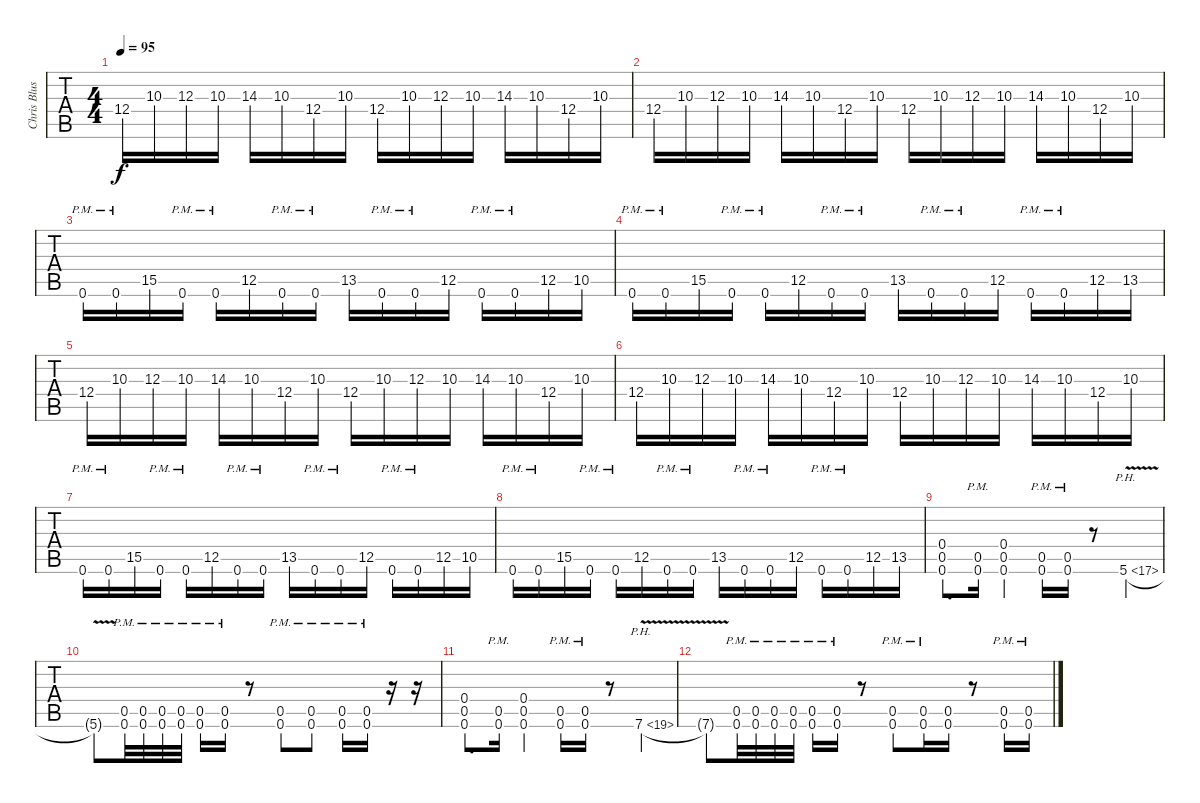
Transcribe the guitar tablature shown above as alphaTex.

\track ("Chris Bluser [Lead]" "Chris Blus") {instrument distortionguitar}
\staff {tabs}
\tuning (E4 B3 G3 D3 A2 D2) {hide}
\ts (4 4)
\tempo 95
\clef g2
\ks c
12.4.16{dy f} 10.3.16 12.3.16 10.3.16 14.3.16 10.3.16 12.4.16 10.3.16 12.4.16 10.3.16 12.3.16 10.3.16 14.3.16 10.3.16 12.4.16 10.3.16 |
12.4.16 10.3.16 12.3.16 10.3.16 14.3.16 10.3.16 12.4.16 10.3.16 12.4.16 10.3.16 12.3.16 10.3.16 14.3.16 10.3.16 12.4.16 10.3.16 |
0.6{pm}.16 0.6{pm}.16 15.5.16 0.6{pm}.16 0.6{pm}.16 12.5.16 0.6{pm}.16 0.6{pm}.16 13.5.16 0.6{pm}.16 0.6{pm}.16 12.5.16 0.6{pm}.16 0.6{pm}.16 12.5.16 10.5.16 |
0.6{pm}.16 0.6{pm}.16 15.5.16 0.6{pm}.16 0.6{pm}.16 12.5.16 0.6{pm}.16 0.6{pm}.16 13.5.16 0.6{pm}.16 0.6{pm}.16 12.5.16 0.6{pm}.16 0.6{pm}.16 12.5.16 13.5.16 |
12.4.16 10.3.16 12.3.16 10.3.16 14.3.16 10.3.16 12.4.16 10.3.16 12.4.16 10.3.16 12.3.16 10.3.16 14.3.16 10.3.16 12.4.16 10.3.16 |
12.4.16 10.3.16 12.3.16 10.3.16 14.3.16 10.3.16 12.4.16 10.3.16 12.4.16 10.3.16 12.3.16 10.3.16 14.3.16 10.3.16 12.4.16 10.3.16 |
0.6{pm}.16 0.6{pm}.16 15.5.16 0.6{pm}.16 0.6{pm}.16 12.5.16 0.6{pm}.16 0.6{pm}.16 13.5.16 0.6{pm}.16 0.6{pm}.16 12.5.16 0.6{pm}.16 0.6{pm}.16 12.5.16 10.5.16 |
0.6{pm}.16 0.6{pm}.16 15.5.16 0.6{pm}.16 0.6{pm}.16 12.5.16 0.6{pm}.16 0.6{pm}.16 13.5.16 0.6{pm}.16 0.6{pm}.16 12.5.16 0.6{pm}.16 0.6{pm}.16 12.5.16 13.5.16 |
(0.4 0.5 0.6).8{d} (0.5{pm} 0.6).16 (0.4 0.5 0.6).4 (0.5 0.6{pm}).16 (0.5 0.6{pm}).16 r.8 5.6{ph 12 v}.4 |
5.6{t}.8 (0.5{pm} 0.6{pm}).32 (0.5{pm} 0.6{pm}).32 (0.5{pm} 0.6{pm}).32 (0.5{pm} 0.6{pm}).32 (0.5{pm} 0.6{pm}).16 (0.5{pm} 0.6{pm}).16 r.8 (0.5{pm} 0.6{pm}).8 (0.5{pm} 0.6{pm}).8 (0.5{pm} 0.6{pm}).16 (0.5{pm} 0.6{pm}).16 r.16 r.16 |
(0.4 0.5 0.6).8{d} (0.5{pm} 0.6).16 (0.4 0.5 0.6).4 (0.5 0.6{pm}).16 (0.5 0.6{pm}).16 r.8 7.6{ph 12 v}.4 |
7.6{t}.8 (0.5{pm} 0.6{pm}).32 (0.5{pm} 0.6{pm}).32 (0.5{pm} 0.6{pm}).32 (0.5{pm} 0.6{pm}).32 (0.5{pm} 0.6{pm}).16 (0.5{pm} 0.6{pm}).16 r.8 (0.5{pm} 0.6{pm}).8 (0.5{pm} 0.6{pm}).16 (0.5 0.6).16 r.8 (0.5{pm} 0.6).16 (0.5{pm} 0.6).16
